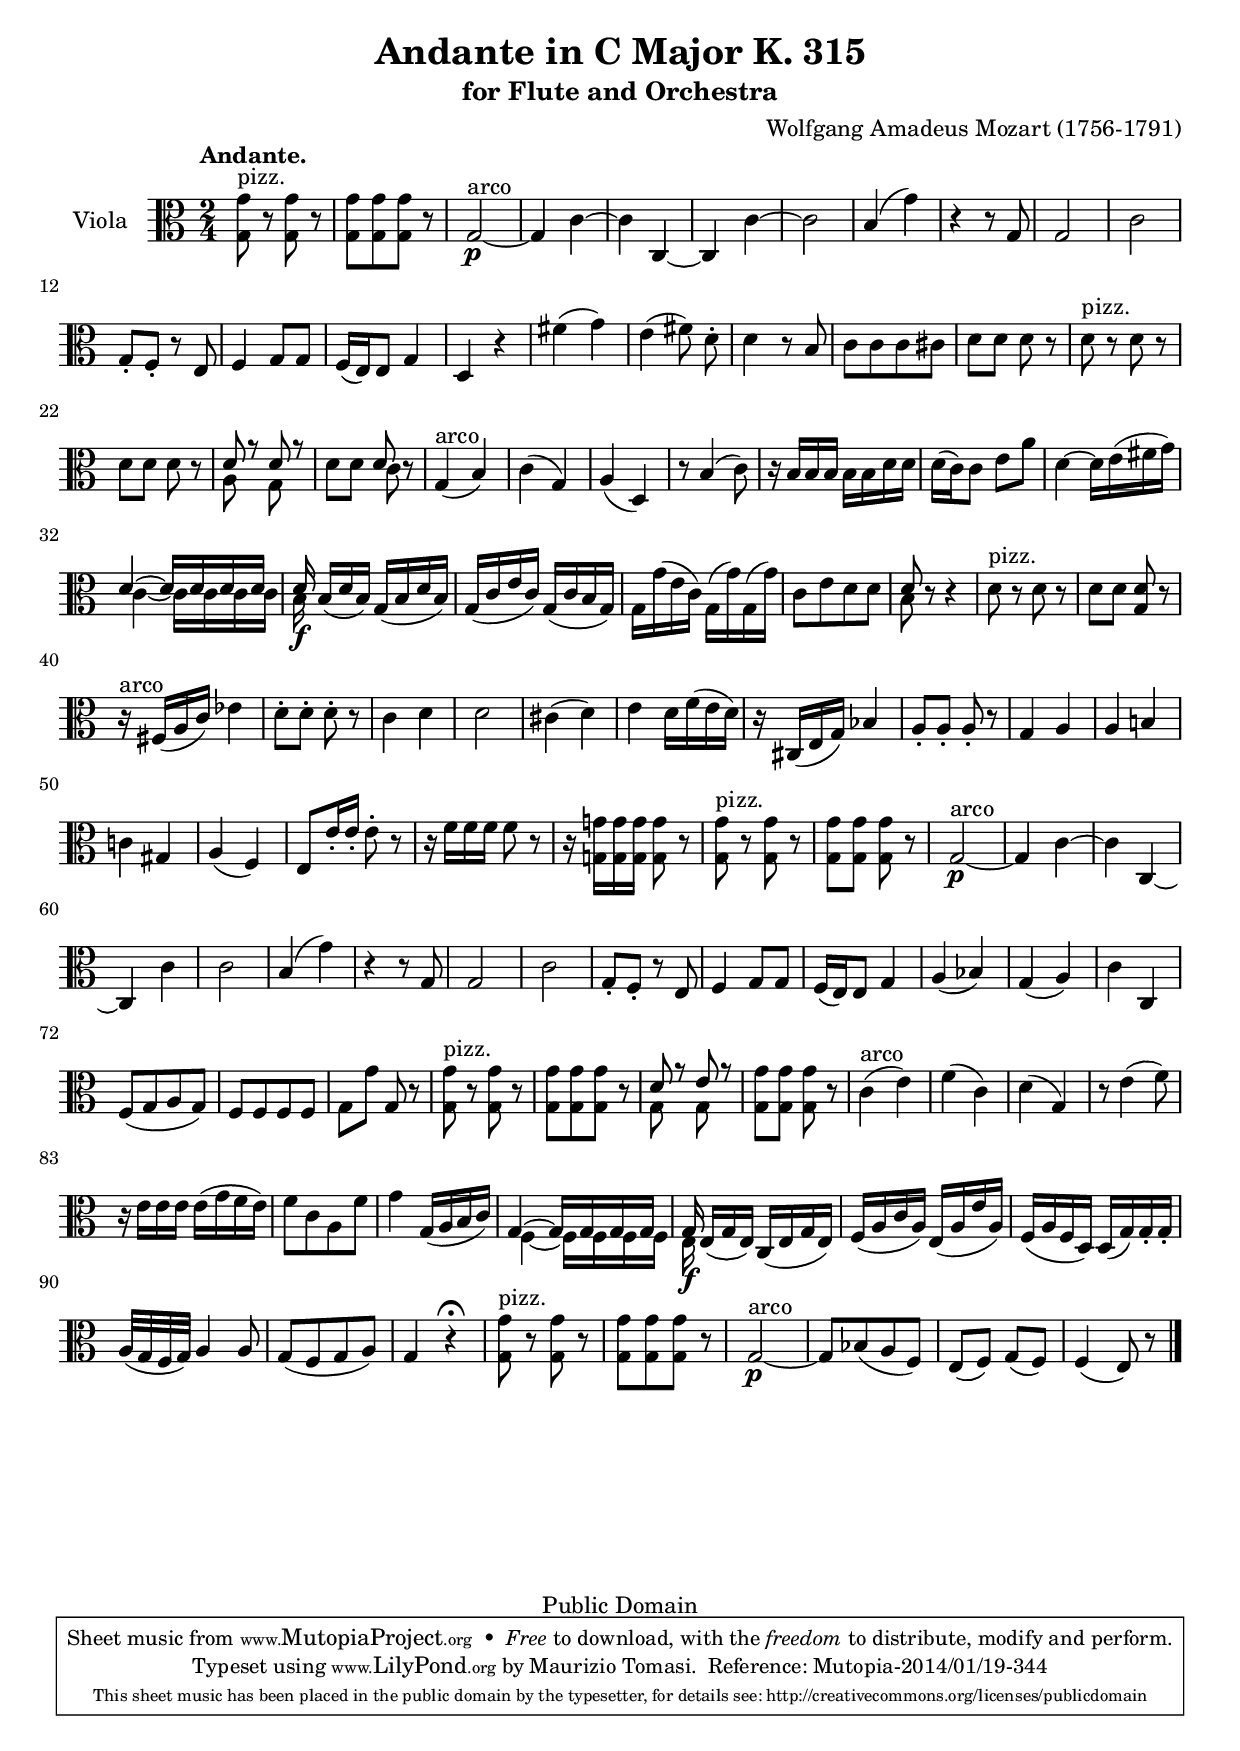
% -*- LilyPond -*-

\version "2.18.0"

\include "defs.ly"
\version "2.18.0"
violaPart =  \relative g {
    \key c \major
    \clef alto

    \noTupletBracket
    
    <g g'>8^\markup { pizz. } r <g g'> r
    | <g g'>8[ q q ] r
    | g2\p^\markup { arco } ~
    | g4 c ~
    | c c, ~
    | c c' ~
    | c2
    | b4( g')
    | r r8 g,

% 10
    | g2
    | c
    | g8-. f-. r e
    | f4 g8 g
    | f16( e) e8 g4
    | d r
    | fis'( g)
    | e( \set Staff.autoBeaming = ##f fis8) d-.
      \set Staff.autoBeaming = ##t
    | d4 r8 b
    | c[ c c cis]

% 20
    | d d d r
    | d^\markup { pizz. } r d r
    | d d d r
    | << { d r d r } \\ { a s g s } >>
    | d' d << { d } \\ { c } >> r
    | g4(^\markup { arco } b)
    | c( g)
    | a( d,)
    | r8 b'4( c8)
    | r16 b b b b b d d

% 30
    | d( c) c8 e a
    | d,4 ~ d16 e( fis g)
    | << { d4 ~ d16 d d d } \\ { c4 ~ c16 c c c } >>
    | << { d16 } \\ { b\f } >> b( d b) g( b d b)
    | g( c e c) g( c b g)
    | g g'( e c) g( g') g,( g')
    | c,8[ e d d]
    | << { d8 } \\ { b } >> r r4
    | d8^\markup { pizz. } r d r
    | d d <g, d'> r

% 40
    | r16^\markup { arco } fis( a c) es4
    | d8-. d-. d-. r
    | c4 d
    | d2
    | cis4( d)
    | e d16 f( e d)
    | r cis,( e g) bes4
    | a8-. a-. a-. r
    | g4 a
    | a b!

% 50
    | c! gis
    | a( f)
    | e8[ e'16-. e-.] e8-. r
    | r16 f f f f8 r
    | r16 <g,!\f g'!> <g g'> q q8 r
    | <g g'>^\markup { pizz. } r <g g'> r
    | <g g'>8 q q r
    | g2\p^\markup { arco } ~
    | g4 c ~
    | c c, ~

% 60
    | c c'
    | c2
    | b4( g')
    | r4 r8 g,
    | g2
    | c
    | g8-. f-. r e
    | f4 g8 g
    | f16( e) e8 g4
    | a( bes)

% 70
    | g( a)
    | c c,
    | f8[( g a g)]
    | f[ f f f]
    | g g' g, r
    | <g g'>^\markup { pizz. } r <g g'> r
    | <g g'>8[ q q ] r
    | << { d' r e r } \\ { g, s g s } >>
    | <g g'>8 q q r
    | \raiseText c4(^\markup { arco } e)

% 80
    | f( c)
    | d( g,)
    | r8 e'4( f8)
    | r16 e e e e( g f e)
    | f8[ c a f']
    | g4 g,16( a b c)
    | << { g4 ~ g16 g g g } \\ { f4 ~ f16 f f f } >>
    | << { g16 } \\ { e\f } >> e( g e) c( e g e)
    | f( a c a) e( a e' a,)
    | f( a f d) d( g) g-. g-.

% 90
    | a32( g f g) a4 a8
    | g[( f g a)]
    | g4 r\fermata
    | <g g'>8^\markup { pizz. } r <g g'> r
    | <g g'>8[ q q ] r
    | g2\p^\markup { arco } ~
    | g8[ bes( a f)]
    | e( f) g( f)
    | f4( e8) r

    \bar "|."
}


\score {
  \new Staff \with {
    midiInstrument = #"string ensemble 1"
    instrumentName = #"Viola"
  } <<
    \override Score.BarNumber.padding = #3
    \set Score.skipBars = ##t
    \compressFullBarRests

	\time 2/4
    \tempo "Andante."
	\violaPart
  >>

  \midi {
    \tempo 4 = 46
  }
  \layout { }
}
